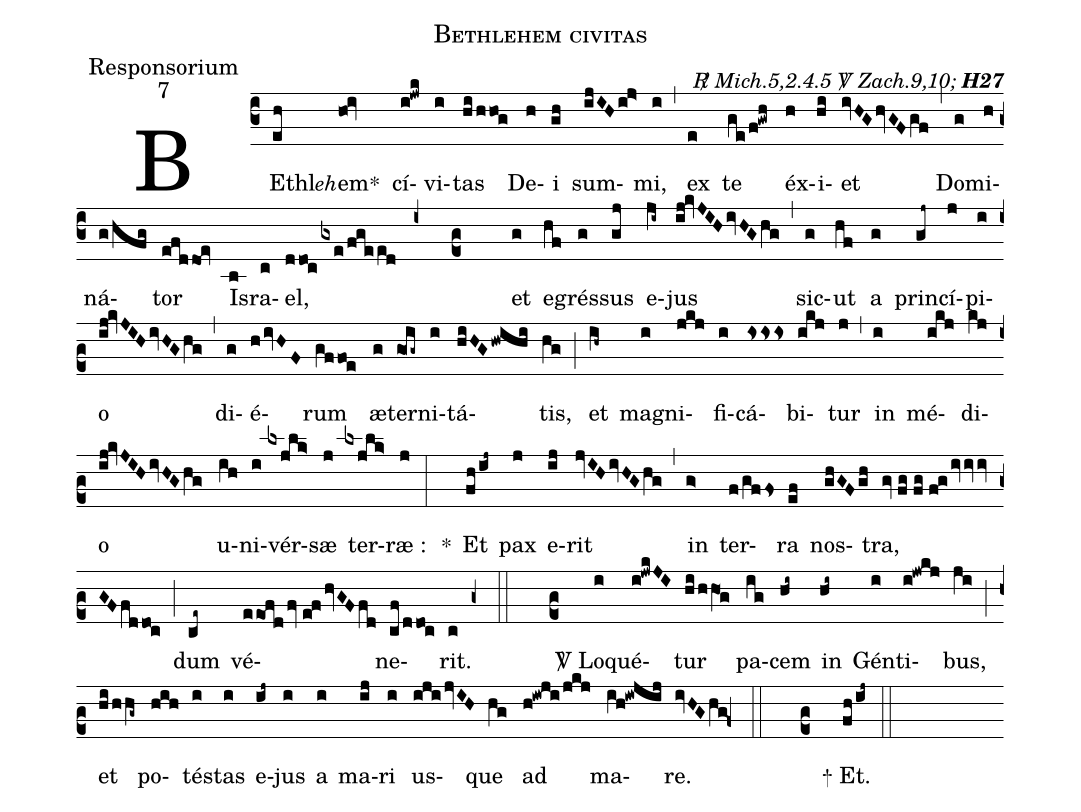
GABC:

name:Bethlehem civitas;
office-part:Responsorium;
mode:7;
commentary:{\itshape\mdseries \Rbar\  Mich.5,2.4.5 \Vbar\  Zach.9,10;\/} {\bfseries H27};
%%
(c3) BEth(eh)l<e>eh</e>em<sp>*</sp>(ho0!iv) cí(i!jwk)vi(i)tas(hi/hhog) De(h)i(gh) sum(ijIH/ij>)mi,(i) (,) ex(e) te(ge/f!gwh) éx(h)i(hi)et(ivHGhvGFgf) (,) Do(g)mi(h)ná(g/hfg)tor(efddoe) Is(b)ra(c)el,(ddocgxe/fgeed) (i+ c2) et(g) e(hf)grés(g)sus(gj) e(ji~)jus(ij!kvJIHivHGhg) (,) sic(g)ut(hf) a(g) prin(gj~)cí(j)pi(i)o(ij!kvJIHivHGhg) (,) di(g)é(h/ivHF)rum(gffoe) æ(g)ter(go!ig~)ni(i)tá(hiHG/hwihi)tis,(hg) (;) et(ih~) ma(i)gni(jkj)fi(i)cá(isss)bi(ikj)tur(j) (,) in(i) mé(ikj)di(kj)o(ij!kvJIHivHGhg) u(ih)ni(i)vér(lxjlk>)sæ(j) ter(lxjlk>)ræ :(j) (:) *() Et(fh/ij~) pax(j) e(ij)rit(jvIHivHGhg) (,) in(g>) ter(f/gffs)ra(ef) nos(ghGF/gh)tra,(gv//fg//fg//f!giviviv/GFfd/do!c) (;) dum(ce~) vé(eeof!d/fv//e!fhvGFfd)ne(cf/ddoc)rit.(c) (g+ :: c2)

<sp>V/</sp> Lo(i)qué(i!jwkJI)tur(hi/hhO1g) pa(ig)cem(hi~) in(hi~) Gén(i)ti(i!jwkj)bus,(ji) (;)
et(hi/hhg~) po(hih)tés(i)tas(i) e(ij~)jus(i) a(i) ma(ij)ri(i) us(ijijvIH)que(hg) ad(h!iwji/jkj) ma(ih!iwjij)re.(ivHGhg) (z0 :: c2)
<sp>+</sp> Et.(fh/ij~) (::)
